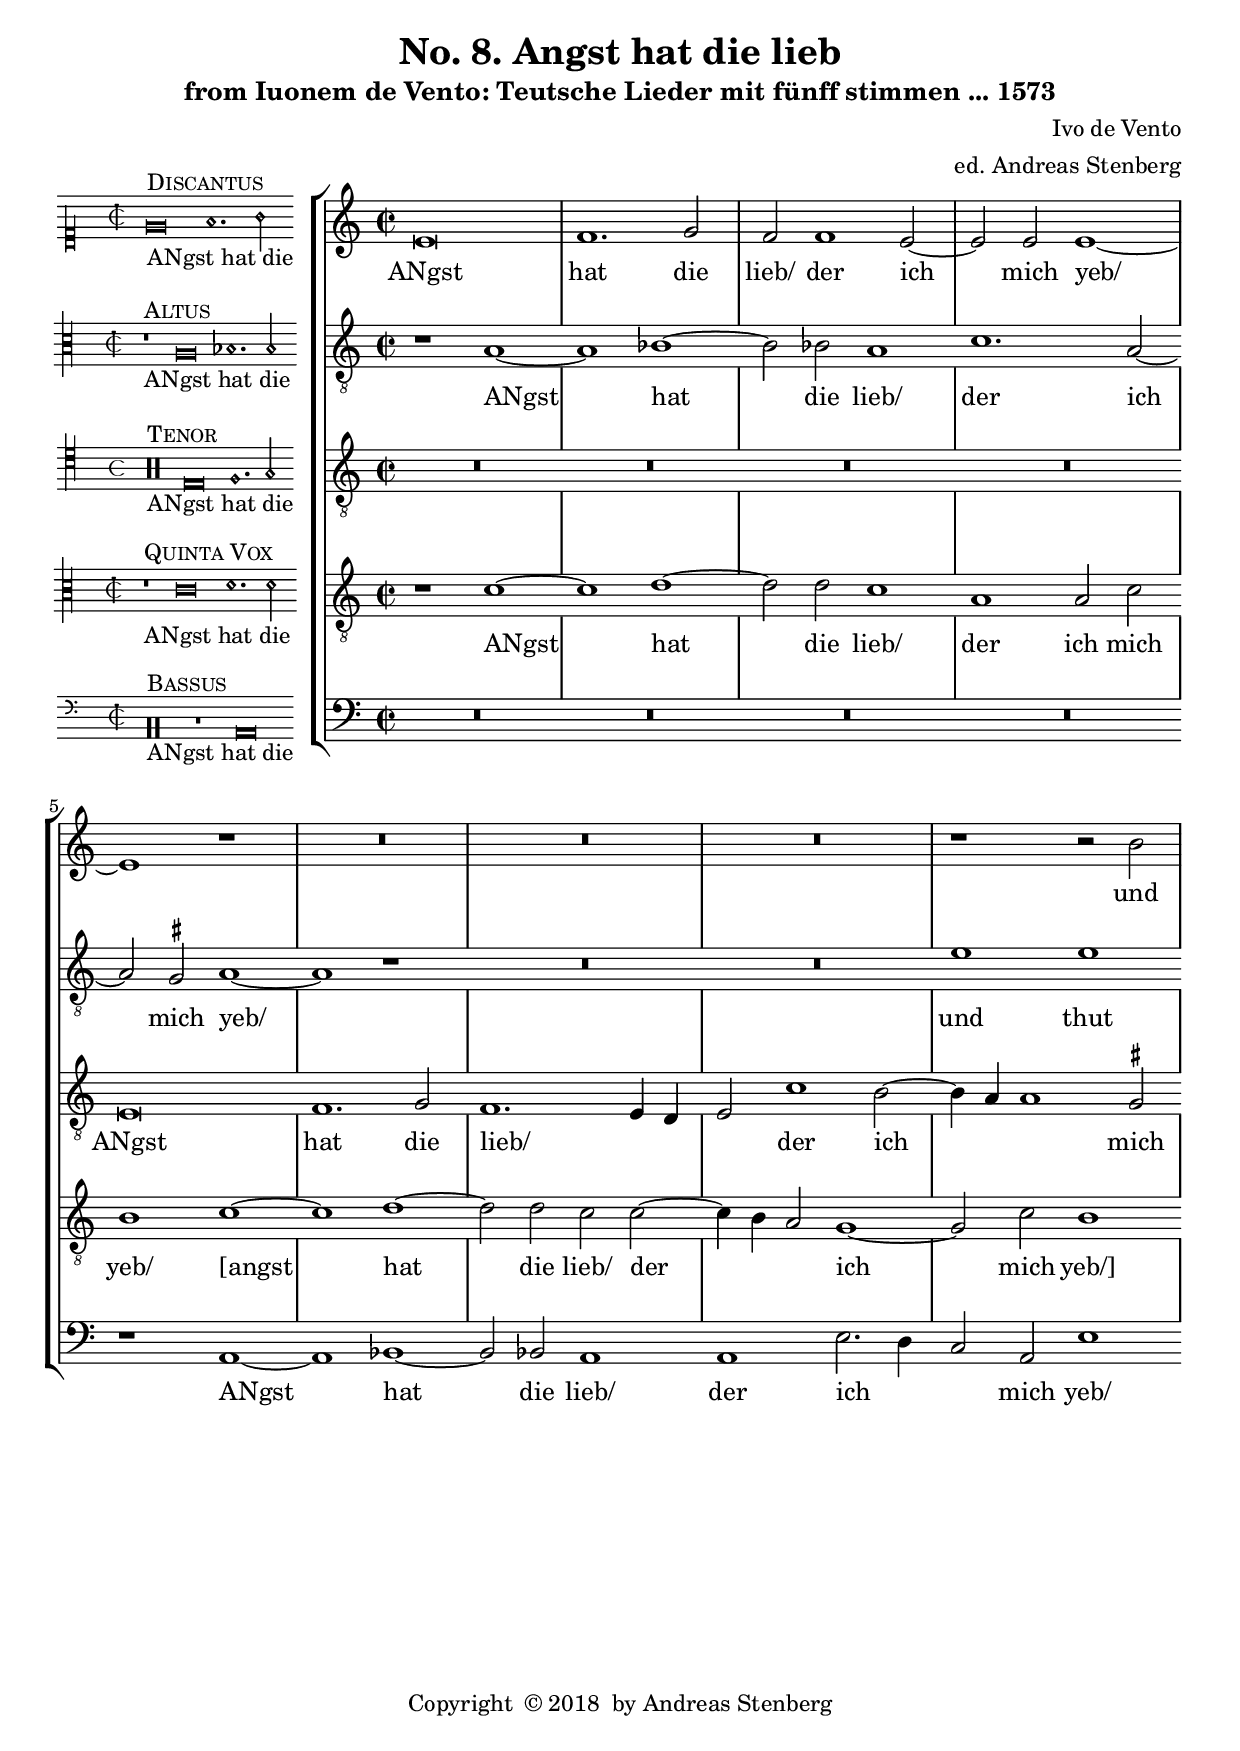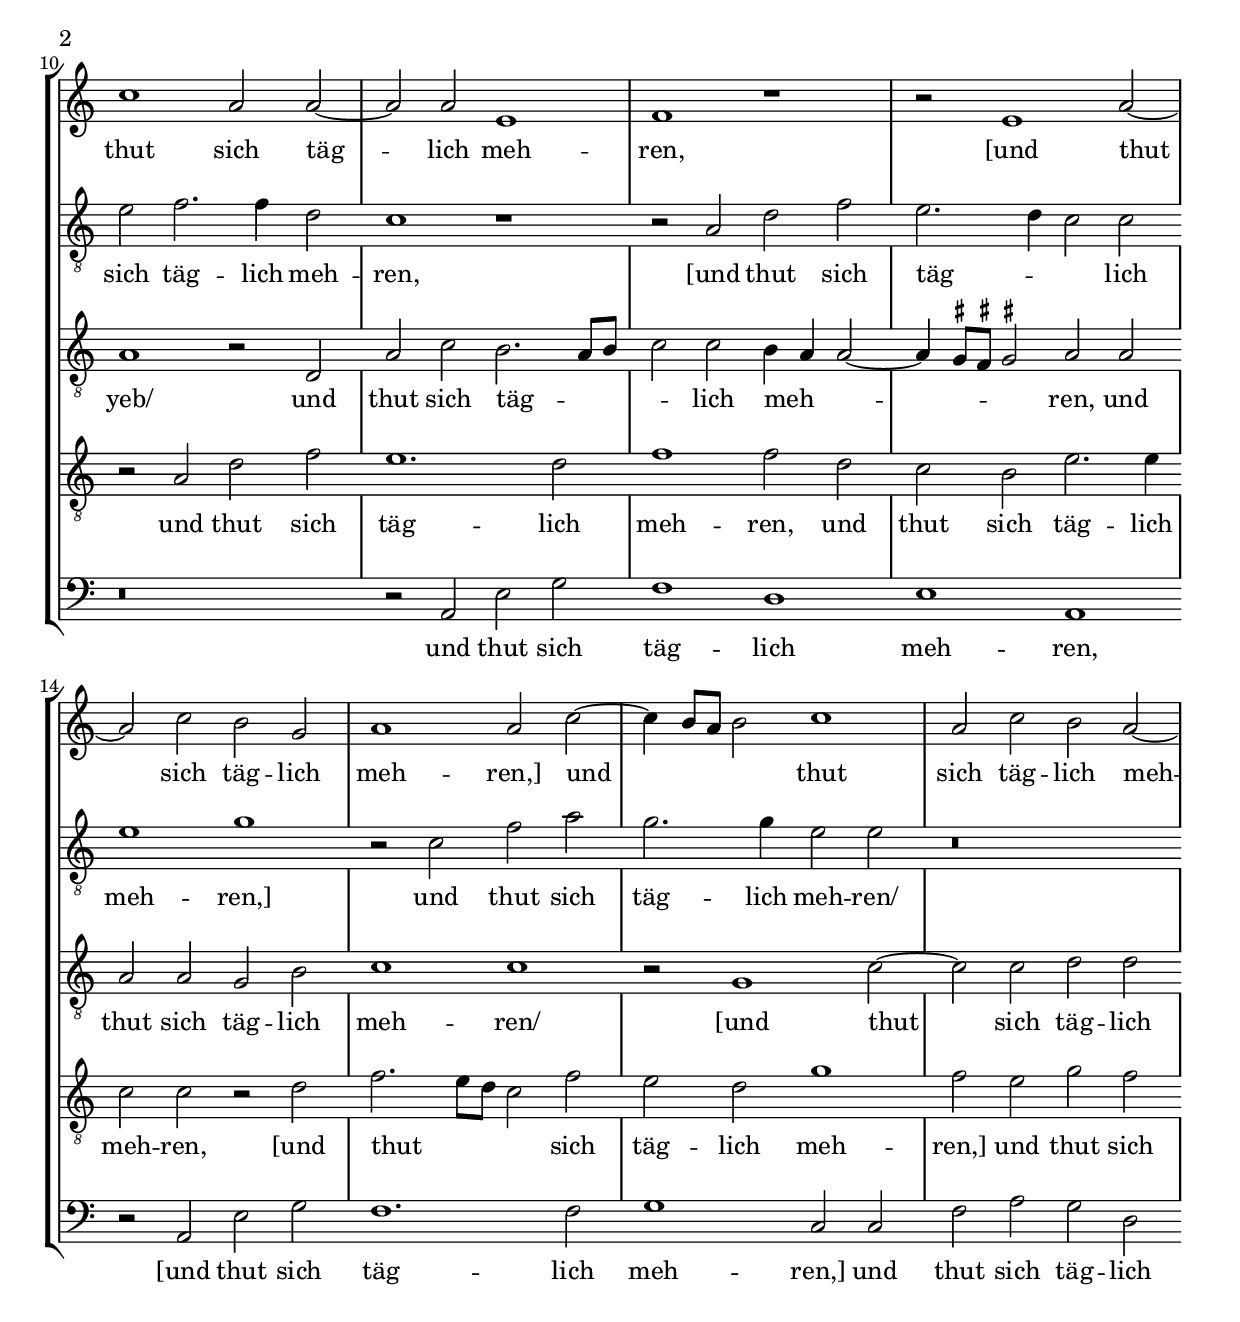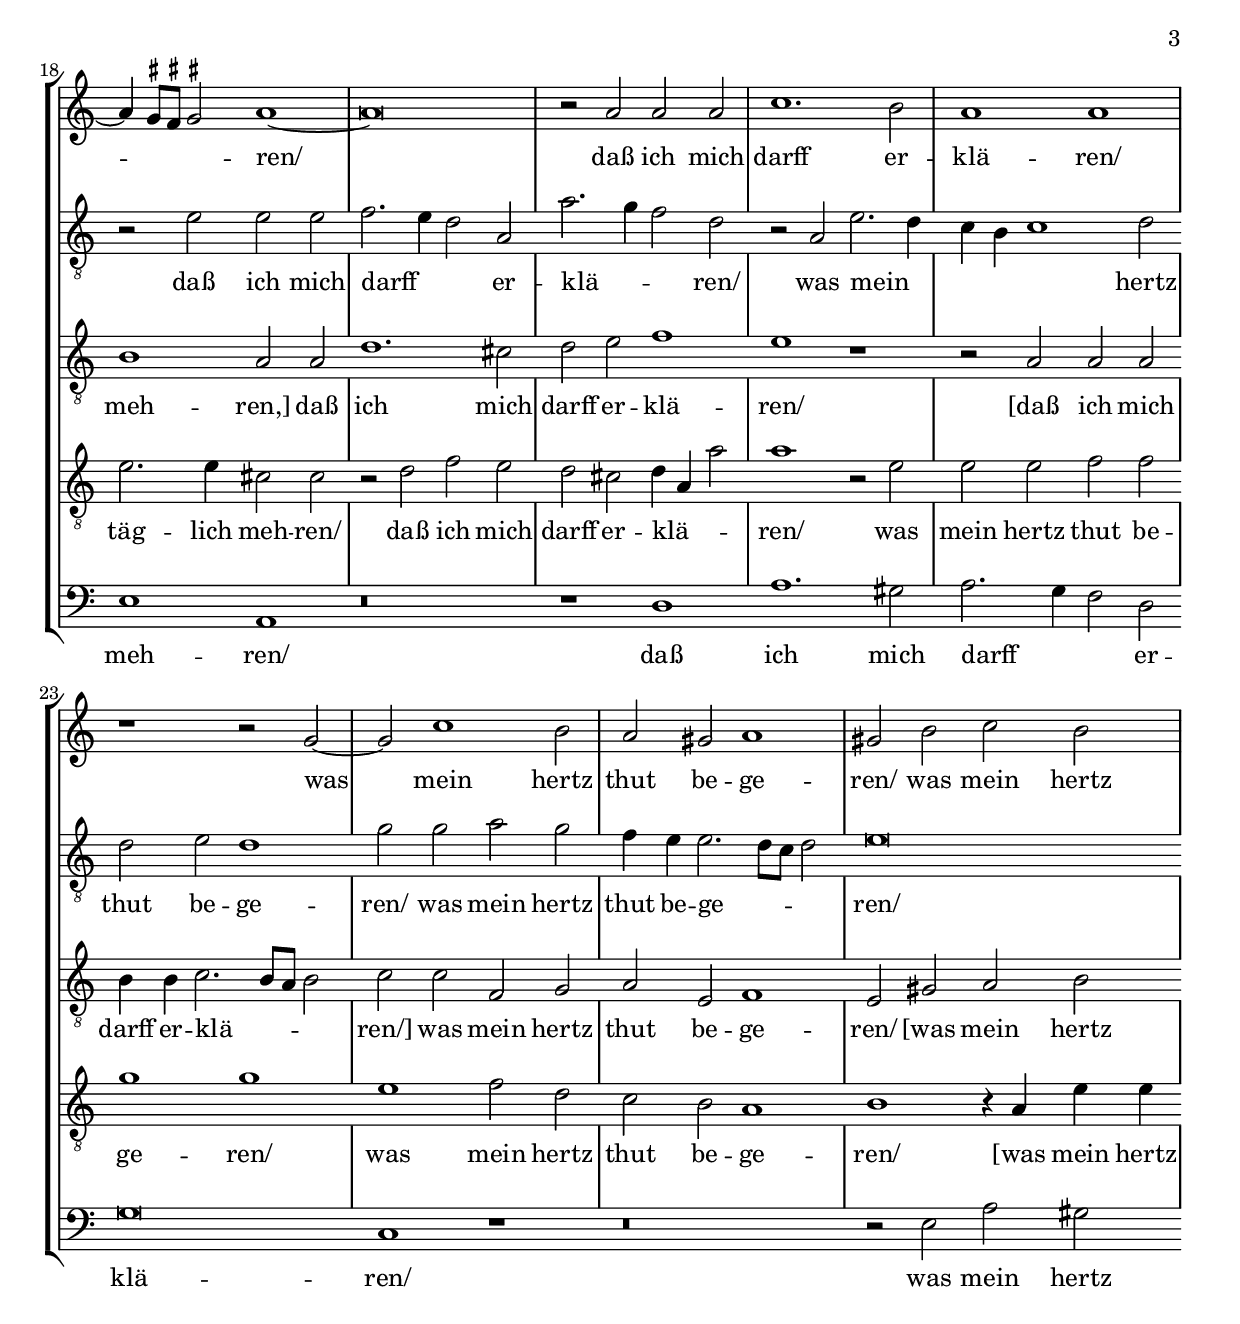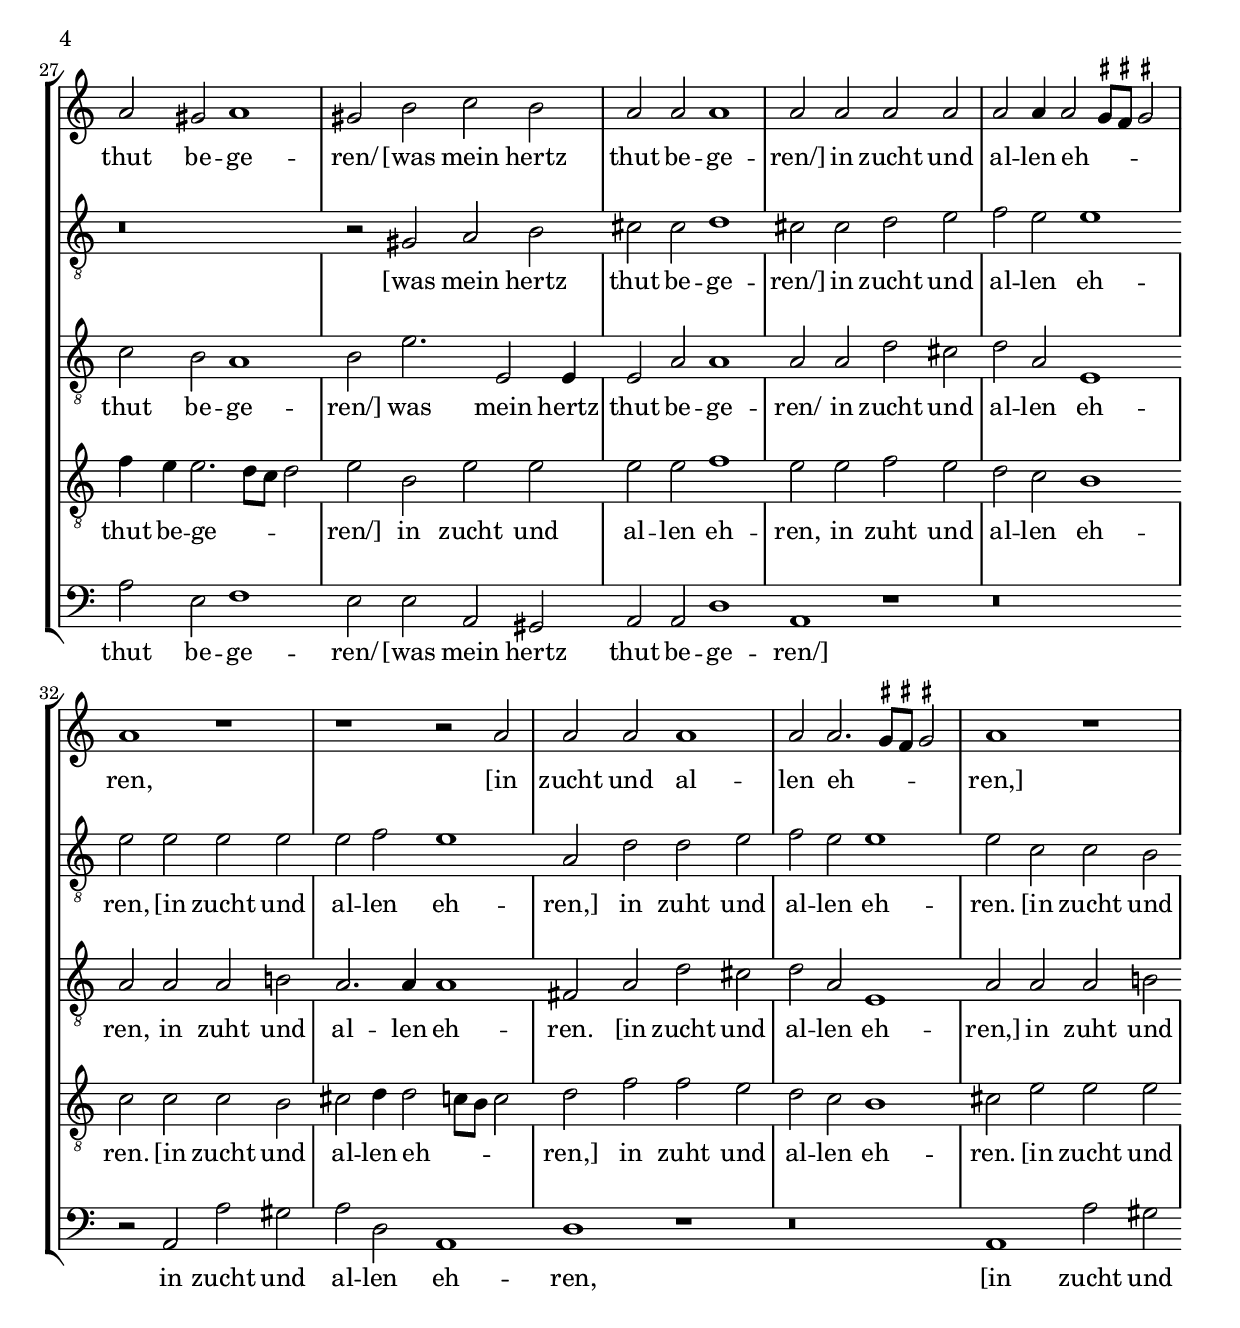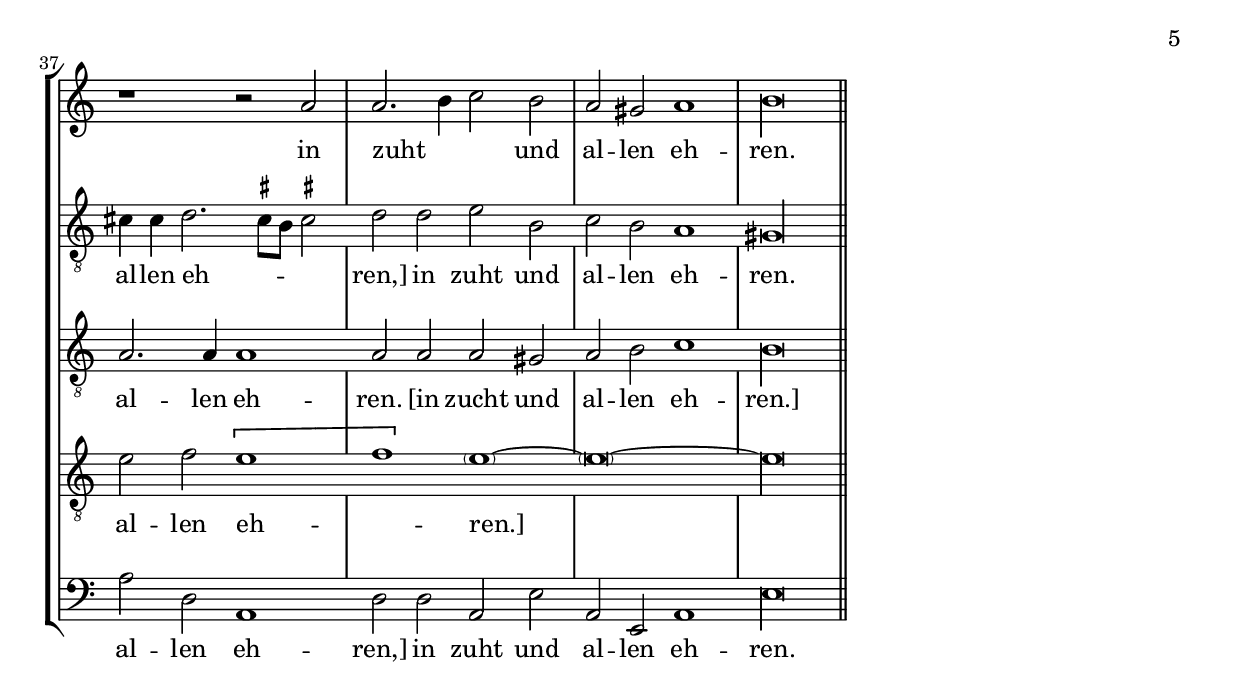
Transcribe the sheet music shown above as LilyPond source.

\version "2.18.0"
\include "deutsch.ly"
ficta = \once \set suggestAccidentals =##t
#(append! supported-clefs '(("mensural-f3" . ("clefs.mensural.f" 0 0))))
\header {
  title = "No. 8. Angst hat die lieb"
  subtitle = "from Iuonem de Vento: Teutsche Lieder mit fünff stimmen ... 1573"
  composer = "Ivo de Vento"
  arranger = "ed. Andreas Stenberg"
  poet = ""
  meter =""
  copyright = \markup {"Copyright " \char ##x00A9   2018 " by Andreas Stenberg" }
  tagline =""
}
global = {
  \key c \major
}

sopMusic = \relative c'' {

  \set Score.tempoHideNote = ##t
  \tempo 2 = 86
  \time 2/2
  \set Timing.measureLength = #(ly:make-moment 4/2)
 % \override Staff.BarLine.transparent = ##t
 e,\breve
 f1. g2
 f2 f1 e2~
 e2 e2 e1~
 e1 r1
 R\breve*3
 r1 r2 h'2
 c1 a2 a2~
 a2 a2					%% end of first line in orig.
 e1
 f1 r1
 r2 e1 a2~
 a2 c2 h2 g2
 a1 a2 c2~\melisma
 c4 h8 a8 h2\melismaEnd c1
 a2 c2 					%% end of second line
 h2 a2~\melisma
 a4\ficta gis8 \ficta fis8 \ficta gis!2\melismaEnd
 a1~
 a\breve
 r2 a2 a2 a2
 c1. h2
 a1 a1
 r1 r2 g2~
 g2 c1 h2
 a2 gis2 a1
 gis2 h2				%% end of third line
 c2 h2
 a2 gis2 a1
 gis2 h2 c2 h2
 a2 a2 a1
 a2 a2  a2 a2
 a2 a4 a2\melisma \ficta gis8 \ficta fis8 \ficta gis!2\melismaEnd
 a1		%% end of fourth line
 r1
 r1 r2 a2
 a2 a2 a1
 a2 a2.\melisma \ficta gis8 \ficta fis8 \ficta gis!2\melismaEnd
 a1 r1
 r1 r2 a2
 a2.\melisma h4 c2 \melismaEnd h2
 a2 gis2 a1
 \cadenzaOn
 h\longa
 \revert Staff.BarLine.transparent
  \bar "||"
}
sopWords = \lyricmode {
  ANgst hat die lieb/
  der ich mich yeb/
  und thut sich täg -- lich meh -- ren,
  [und thut sich täg -- lich meh -- ren,]
  und thut sich täg -- lich meh -- ren/
  daß ich mich darff er -- klä -- ren/
  was mein hertz thut be -- ge -- ren/
  was mein hertz thut be -- ge -- ren/
  [was mein hertz thut be -- ge -- ren/]
  in zucht und al -- len eh -- ren,
  [in zucht und al -- len eh -- ren,]
  in zuht und al -- len eh -- ren.
}
altoMusic = \relative c' {
  \override Staff.BarLine.transparent = ##t
  \clef "treble_8"
  r1 a1~
  a1 b1~
  b2 b2 a1
  c1. a2~
  a2 \ficta gis2 a1~
  a1 r1
  R\breve*2
  e'1 e1
  e2 f2. f4 d2
  c1						%% end of first line in orig
  r1
  r2 a2 d2 f2
  e2.\melisma d4 c2\melismaEnd c2
  e1 g1
  r2 c,2 f2 a2
  g2. g4 e2 e2
  r\breve
  r2 e2						%% end of second line
  e2 e2
  f2.\melisma e4 d2\melismaEnd a2
  a'2.\melisma g4 f2\melismaEnd d2
  r2 a2 e'2.\melisma d4
  c4 h4 c1\melismaEnd d2
  d2 e2 d1
  g2 g2 a2 g2					%% end of third line
  f4 e4 e2.\melisma d8 c8 d2\melismaEnd
  e\breve
  r\breve
  r2 gis,2 a2 h2
  cis2 cis2 d1
  cis2 cis d2 e2
  f2 e2 e1
  e2 e2 e2 e2
  e2 f2						%% end of fourth line
  e1
  a,2 d2 d2 e2
  f2 e2 e1
  e2 c2 c2 h2
  cis4 cis4 d2.\melisma \ficta cis!8 h8 \ficta cis!2\melismaEnd
  d2 d2 e2 h2
  c2 h2 a1
  \cadenzaOn
  gis\longa
  \revert Staff.BarLine.transparent
}
altoWords = \lyricmode {
  ANgst hat die lieb/
  der ich mich yeb/
  und thut sich täg -- lich meh -- ren,
  [und thut sich täg -- lich meh -- ren,]
  und thut sich täg -- lich meh -- ren/
  daß ich mich darff er -- klä -- ren/
  was mein hertz thut be -- ge -- ren/
  was mein hertz thut be -- ge -- ren/
  [was mein hertz thut be -- ge -- ren/]
  in zucht und al -- len eh -- ren,
  [in zucht und al -- len eh -- ren,]
  in zuht und al -- len eh -- ren.
  [in zucht und al -- len eh -- ren,]
  in zuht und al -- len eh -- ren.
}
tenorMusic = \relative c' {
  \clef "treble_8"
  \override Staff.BarLine.transparent = ##t
   R\breve*4
   e,\breve
   f1. g2
   f1.\melisma e4 d4
   e2\melismaEnd c'1 h2~\melisma
   h4 a4 a1\melismaEnd \ficta gis2
   a1 r2 d,2
   a'2 c2						%% end of first line in orig.
   h2.\melisma a8 h8
   c2\melismaEnd c2 h4\melisma a4 a2~
   a4 \ficta gis8 \ficta fis8 \ficta gis!2\melismaEnd a2 a2
   a2 a2 g2 h2
   c1 c1
   r2 g1 c2~
   c2 c2						%% end of second line.
   d2 d2
   h1 a2 a2
   d1. cis2
   d2 e2 f1
   e1 r1
   r2 a,2 a2 a2
   h4 h4 c2.\melisma h8 a8 h2\melismaEnd
   c2 c2 f,2 g2
   a2 e2						%% end of third line
   f1
   e2 gis2  a2 h2
   c2 h2 a1
   h2 e2. e,2 e4
   e2 a2 a1
   a2 a2  d2 cis2
   d2 a2  e1
   a2 a2						%% end of fourth line
   a2 h!2
   a2. a4 a1
   fis2 a2 d2 cis2
   d2 a2 e1
   a2 a2 a2 h!2
   a2. a4 a1
   a2 a2 a2 gis2
   a2 h2 c1
   \cadenzaOn
   h\longa
 \revert Staff.BarLine.transparent
}
tenorWords = \lyricmode {
  ANgst hat die lieb/
  der ich mich yeb/
  und thut sich täg -- lich meh -- ren,
  und thut sich täg -- lich meh -- ren/
  [und thut sich täg -- lich meh -- ren,]
  daß ich mich darff er -- klä -- ren/
  [daß ich mich darff er -- klä -- ren/]
  was mein hertz thut be -- ge -- ren/
  [was mein hertz thut be -- ge -- ren/]
  was mein hertz thut be -- ge -- ren/
  in zucht und al -- len eh -- ren,
  in zuht und al -- len eh -- ren.
  [in zucht und al -- len eh -- ren,]
  in zuht und al -- len eh -- ren.
  [in zucht und al -- len eh -- ren.]
}
tenorIIMusic = \relative c' {
  \clef "treble_8"
  \override Staff.BarLine.transparent = ##t
   r1 c1~
   c1 d1~
   d2 d2 c1
   a1 a2 c2
   h1 c1~
   c1 d1~
   d2 d2 c2 c2~\melisma
   c4 h4 a2\melismaEnd g1~
   g2 c2					%% end of first line
   h1
   r2 a2 d2 f2
   e1. d2
   f1 f2 d2
   c2 h2 e2. e4
   c2 c2 r2 d2
   f2.\melisma e8 d8 				%% end of second line
   c2\melismaEnd f2 e2 d2
   g1 f2 e2
   g2 f2 e2. e4
   cis2 cis2 r2 d2
   f2 e2  d2 cis2
   d4\melisma a4 a'2\melismaEnd
   a1 r2 e2
   e2 e2 f2 f2
   g1 g1
   e1						%% end of third line
   f2 d2
   c2 h2 a1
   h1 r4 a4 e'4 e4
   f4 e4 e2.\melisma d8 c8 d2\melismaEnd
   e2 h2 e2 e2
   e2 e2 f1
   e2 e2 					%% end of fourth  line
   f2 e2
   d2 c2 h1
   c2 c2 c2 h2
   cis2 d4 d2\melisma c8 h8 c2 \melismaEnd
   d2 f2 f2 e2
   d2 c2 h1
   cis2 e2 e2 e2
   e2 f2 \[e1\melisma
   f1\]\melismaEnd \parenthesize e1~
   \parenthesize e\breve~
   \cadenzaOn
   e\longa

 \revert Staff.BarLine.transparent
}
tenorIIWords = \lyricmode {
  ANgst hat die lieb/
  der ich mich yeb/
  [angst hat die lieb/
  der ich mich yeb/]
  und thut sich täg -- lich meh -- ren,
  und thut sich täg -- lich meh -- ren,
  [und thut sich täg -- lich meh -- ren,]
  und thut sich täg -- lich meh -- ren/
  daß ich mich darff er -- klä -- ren/
  was mein hertz thut be -- ge -- ren/
  was mein hertz thut be -- ge -- ren/
  [was mein hertz thut be -- ge -- ren/]
  in zucht und al -- len eh -- ren,
  in zuht und al -- len eh -- ren.
  [in zucht und al -- len eh -- ren,]
  in zuht und al -- len eh -- ren.
  [in zucht und al -- len eh -- ren.]
}
bassMusic = \relative c {
  \override Staff.BarLine.transparent = ##t
  R\breve*4
  r1 a1~
  a1 b1~
  b2 b2 a1
  a1 e'2.\melisma d4
  c2\melismaEnd a2 e'1
  r\breve
  r2 a,2						%% end of first line in orig.
  e'2 g2
  f1 d1
  e1 a,1
  r2 a2 e'2 g2
  f1. f2
  g1 c,2 c2
  f2 a2							%% end of seond line
  g2 d2
  e1 a,1
  r\breve
  r1 d1
  a'1. gis2
  a2.\melisma g4 f2\melismaEnd d2
  g\breve
  c,1 r1
  r\breve
  r2 e2 a2 gis2	 %% this bar in orig is r2 e2 a2 gis1	%% end of third line
  a2 e2 f1
  e2 e2 a,2 gis2
  a2 a2 d1
  a1 r1
  r\breve
  r2 a2 a'2 gis2
  a2 d,2 a1
  d1							%% end of fourth line
  r1
  r\breve
  a1 a'2 gis2
  a2 d,2 a1
  d2 d2 a2 e'2
  a,2 e2 a1
  \cadenzaOn
  e'\longa
  \revert Staff.BarLine.transparent
}
bassWords = \lyricmode {
  ANgst hat die lieb/
  der ich mich yeb/
  und thut sich täg -- lich meh -- ren,
  [und thut sich täg -- lich meh -- ren,]
  und thut sich täg -- lich meh -- ren/
  daß ich mich darff er -- klä -- ren/
  was mein hertz thut be -- ge -- ren/
  [was mein hertz thut be -- ge -- ren/]
  in zucht und al -- len eh -- ren,
  [in zucht und al -- len eh -- ren,]
  in zuht und al -- len eh -- ren.
}
incipitDiscantus = \markup {
  \score {
    {
      %      \set Staff.instrumentName = #"Tenor "
      \override NoteHead.style = #'neomensural
      \override Rest.style = #'neomensural
      \override Staff.TimeSignature.style = #'mensural
      \cadenzaOn
      \clef "petrucci-c1"
      \key c \major
      \time 2/2

      e'\breve ^\markup { \smallCaps"Discantus"} _"ANgst hat die"
      f'1. g'2
    }
    \layout {
      \context {
        \Voice
        \remove "Ligature_bracket_engraver"
        \consists "Mensural_ligature_engraver"
      }
      line-width = 4.5\cm
    }
  }
}


incipitAltus = \markup {
  \score {
    {
      %      \set Staff.instrumentName = #"Tenor "
      \override NoteHead.style = #'neomensural
      \override Rest.style = #'neomensural
      \override Staff.TimeSignature.style = #'mensural
      \cadenzaOn
      \clef "petrucci-c3"
      \key c \major
      \time 2/2
      r1^\markup \smallCaps"Altus"_"ANgst hat die "
      a\breve b1. b2
    }
    \layout {
      \context {
        \Voice
        \remove "Ligature_bracket_engraver"
        \consists "Mensural_ligature_engraver"
      }
      line-width = 4.5\cm
    }
  }
}


incipitTenor = \markup {
  \score {
    {
      %      \set Staff.instrumentName = #"Tenor "
      \override NoteHead.style = #'neomensural
      \override Rest.style = #'neomensural
      \override Staff.TimeSignature.style = #'mensural
      \cadenzaOn
      \clef "petrucci-c4"
      \key c \major
      \time 4/4
      r\maxima ^\markup \smallCaps"Tenor" _"ANgst hat die"
      e\breve
      f1. g2
    }
    \layout {
      \context {
        \Voice
        \remove "Ligature_bracket_engraver"
        \consists "Mensural_ligature_engraver"
      }
      line-width = 5.0\cm
    }
  }
}
incipitTenorII = \markup {
  \score {
    {
      %      \set Staff.instrumentName = #"Tenor "
      \override NoteHead.style = #'neomensural
      \override Rest.style = #'neomensural
      \override Staff.TimeSignature.style = #'mensural
      \cadenzaOn
      \clef "petrucci-c3"
      \key c \major
      \time 2/2
      r1 ^\markup \smallCaps"Quinta Vox" _"ANgst hat die "
      c'\breve d'1. d'2
    }
    \layout {
      \context {
        \Voice
        \remove "Ligature_bracket_engraver"
        \consists "Mensural_ligature_engraver"
      }
      line-width = 5.0\cm
    }
  }
}

incipitBassus = \markup {
  \score {
    {
      %      \set Staff.instrumentName = #"Tenor "
      \override NoteHead.style = #'neomensural
      \override Rest.style = #'neomensural
      \override Staff.TimeSignature.style = #'mensural
      \cadenzaOn
      \clef "mensural-f"
      \key c \major
      \time 2/2
      h,\maxima \rest^\markup \smallCaps"Bassus"_"ANgst hat die"
      h,1 \rest a,\breve
    }
    \layout {
      \context {
        \Voice
        \remove "Ligature_bracket_engraver"
        \consists "Mensural_ligature_engraver"
      }
      line-width = 4.5\cm
    }
  }
}

%% for print
\score {
  <<
    \new StaffGroup \with {
      \override VerticalAxisGroup.staff-staff-spacing = #'((basic-distance . 12))
    } <<
      \new Staff = treble <<
        \set Staff.instrumentName = \incipitDiscantus
        \new Voice = "sopranos" {
          \set  Staff.midiInstrument ="choir aahs"
          %	\voiceOne
          << \global \sopMusic >>
        }
      >>
      \new Lyrics = sopranos { s1 }

      \new Staff = "medius" <<
        \set Staff.instrumentName = \incipitAltus

        \new Voice = "altos" {
          %	\voiceTwo
          \set  Staff.midiInstrument ="choir aahs"
          << \global \altoMusic >>
        }
      >>

      \new Lyrics = "altos" { s1 }
      \new Staff = tenors <<
        \set Staff.instrumentName = \incipitTenor

        \clef "treble"
        \new Voice = "tenors" {
          \set  Staff.midiInstrument ="choir aahs"
          %	\voiceOne
          << \global \tenorMusic >>
        }
      >>
      \new Lyrics = "tenors" { s1 }

\new Staff = tenorsII <<
        \set Staff.instrumentName = \incipitTenorII

        \clef "treble"
        \new Voice = "tenorsII" {
          \set  Staff.midiInstrument ="choir aahs"
          %	\voiceOne
          << \global \tenorIIMusic >>
        }
      >>
      \new Lyrics = "tenorsII" { s1 }

      \new Staff ="basses" {
        \set Staff.instrumentName = \incipitBassus

        \new Voice = "basses" {
          \set  Staff.midiInstrument ="choir aahs"
          \clef "bass"
          %	\voiceTwo
          << \global \bassMusic >>
        }
      }
    >>
    \new Lyrics = basses { s1 }

    \context Lyrics = sopranos \lyricsto sopranos \sopWords
    \context Lyrics = altos \lyricsto altos \altoWords
    \context Lyrics = tenors \lyricsto tenors \tenorWords
    \context Lyrics = tenorsII \lyricsto tenorsII \tenorIIWords
    \context Lyrics = basses \lyricsto basses \bassWords
  >>
  \layout {
    \context {
      \Score
      % no bars in staves
      %      \override BarLine.transparent = ##t

    }
    % the next three instructions keep the lyrics between the bar lines
    \context {
      \Lyrics
      \consists "Bar_engraver"
      \override BarLine.transparent = ##t
    }
    \context {
      \StaffGroup
      \consists "Separating_line_group_engraver"
    }
    \context {
      \Voice
      % no slurs
      \override Slur.transparent = ##t
      % Comment in the below "\remove" command to allow line
      % breaking also at those barlines where a note overlaps
      % into the next bar.  The command is commented out in this
      % short example score, but especially for large scores, you
      % will typically yield better line breaking and thus improve
      % overall spacing if you comment in the following command.
      %\remove "Forbid_line_break_engraver"
    }
    indent = 4.5\cm
  }

}
%% for midi
\score {
  <<
    \new StaffGroup \with {
      \override VerticalAxisGroup.staff-staff-spacing = #'((basic-distance . 12))
    } <<
      \new Staff = treble <<
        \set Staff.instrumentName = \incipitDiscantus
        \new Voice = "sopranos" {
          \set  Staff.midiInstrument ="choir aahs"
          %	\voiceOne
          << \global \sopMusic >>
        }
      >>
      \new Lyrics = sopranos { s1 }

      \new Staff = "medius" <<
        \set Staff.instrumentName = \incipitAltus

        \new Voice = "altos" {
          %	\voiceTwo
          \set  Staff.midiInstrument ="choir aahs"
          << \global \altoMusic >>
        }
      >>

      \new Lyrics = "altos" { s1 }
      \new Staff = tenors <<
        \set Staff.instrumentName = \incipitTenor

        \clef "treble"
        \new Voice = "tenors" {
          \set  Staff.midiInstrument ="choir aahs"
          %	\voiceOne
          << \global \tenorMusic >>
        }
      >>
      \new Lyrics = "tenors" { s1 }

\new Staff = tenorsII <<
        \set Staff.instrumentName = \incipitTenorII

        \clef "treble"
        \new Voice = "tenorsII" {
          \set  Staff.midiInstrument ="choir aahs"
          %	\voiceOne
          << \global \tenorIIMusic >>
        }
      >>
      \new Lyrics = "tenorsII" { s1 }

      \new Staff ="basses" {
        \set Staff.instrumentName = \incipitBassus

        \new Voice = "basses" {
          \set  Staff.midiInstrument ="choir aahs"
          \clef "bass"
          %	\voiceTwo
          << \global \bassMusic >>
        }
      }
    >>
    \new Lyrics = basses { s1 }

    \context Lyrics = sopranos \lyricsto sopranos \sopWords
    \context Lyrics = altos \lyricsto altos \altoWords
    \context Lyrics = tenors \lyricsto tenors \tenorWords
    \context Lyrics = tenorsII \lyricsto tenorsII \tenorIIWords
    \context Lyrics = basses \lyricsto basses \bassWords
  >>

  \midi {}
}
\paper {
  ragged-bottom = ##t
  ragged-last-bottom = ##t
  ragged-last = ##t
}

%{
convert-ly.py (GNU LilyPond) 2.18.2  convert-ly.py: Processing `'...
Applying conversion: 2.15.7, 2.15.9, 2.15.10, 2.15.16, 2.15.17,
2.15.18, 2.15.19, 2.15.20, 2.15.25, 2.15.32, 2.15.39, 2.15.40,
2.15.42, 2.15.43, 2.16.0, 2.17.0, 2.17.4, 2.17.5, 2.17.6, 2.17.11,
2.17.14, 2.17.15, 2.17.18, 2.17.19, 2.17.20, 2.17.25, 2.17.27,
2.17.29, 2.17.97, 2.18.0
%}
